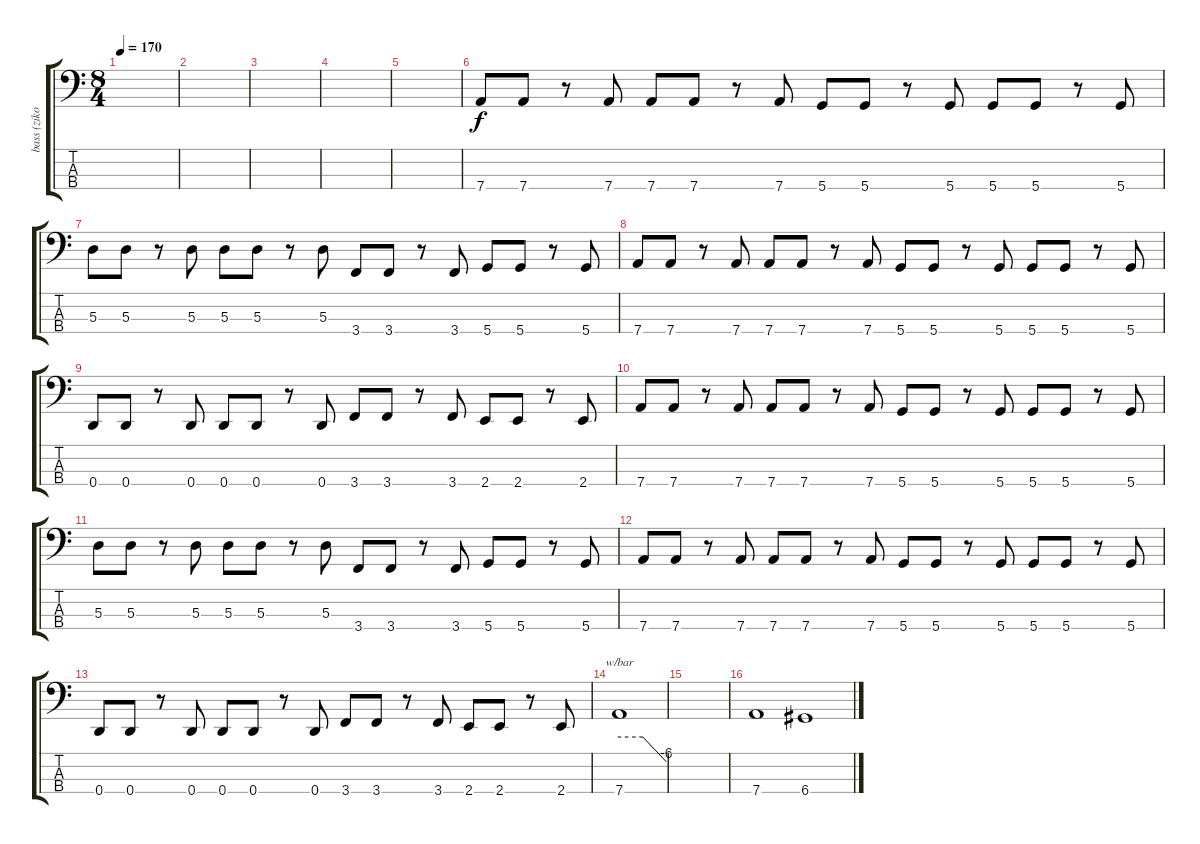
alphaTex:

\track ("bass (ziko)" "bass (ziko") {instrument electricbasspick}
\staff {score tabs}
\tuning (G2 D2 A1 D1) {hide}
\ts (8 4)
\tempo 170
\clef f4
\ks c
|
|
|
|
|
7.4.8 7.4.8 r.8 7.4.8 7.4.8 7.4.8 r.8 7.4.8 5.4.8 5.4.8 r.8 5.4.8 5.4.8 5.4.8 r.8 5.4.8 |
5.3.8 5.3.8 r.8 5.3.8 5.3.8 5.3.8 r.8 5.3.8 3.4.8 3.4.8 r.8 3.4.8 5.4.8 5.4.8 r.8 5.4.8 |
7.4.8 7.4.8 r.8 7.4.8 7.4.8 7.4.8 r.8 7.4.8 5.4.8 5.4.8 r.8 5.4.8 5.4.8 5.4.8 r.8 5.4.8 |
0.4.8 0.4.8 r.8 0.4.8 0.4.8 0.4.8 r.8 0.4.8 3.4.8 3.4.8 r.8 3.4.8 2.4.8 2.4.8 r.8 2.4.8 |
7.4.8 7.4.8 r.8 7.4.8 7.4.8 7.4.8 r.8 7.4.8 5.4.8 5.4.8 r.8 5.4.8 5.4.8 5.4.8 r.8 5.4.8 |
5.3.8 5.3.8 r.8 5.3.8 5.3.8 5.3.8 r.8 5.3.8 3.4.8 3.4.8 r.8 3.4.8 5.4.8 5.4.8 r.8 5.4.8 |
7.4.8 7.4.8 r.8 7.4.8 7.4.8 7.4.8 r.8 7.4.8 5.4.8 5.4.8 r.8 5.4.8 5.4.8 5.4.8 r.8 5.4.8 |
0.4.8 0.4.8 r.8 0.4.8 0.4.8 0.4.8 r.8 0.4.8 3.4.8 3.4.8 r.8 3.4.8 2.4.8 2.4.8 r.8 2.4.8 |
7.4.1{tbe (custom default 0 0 30 0 60 -24)} |
|
7.4.1 6.4.1
